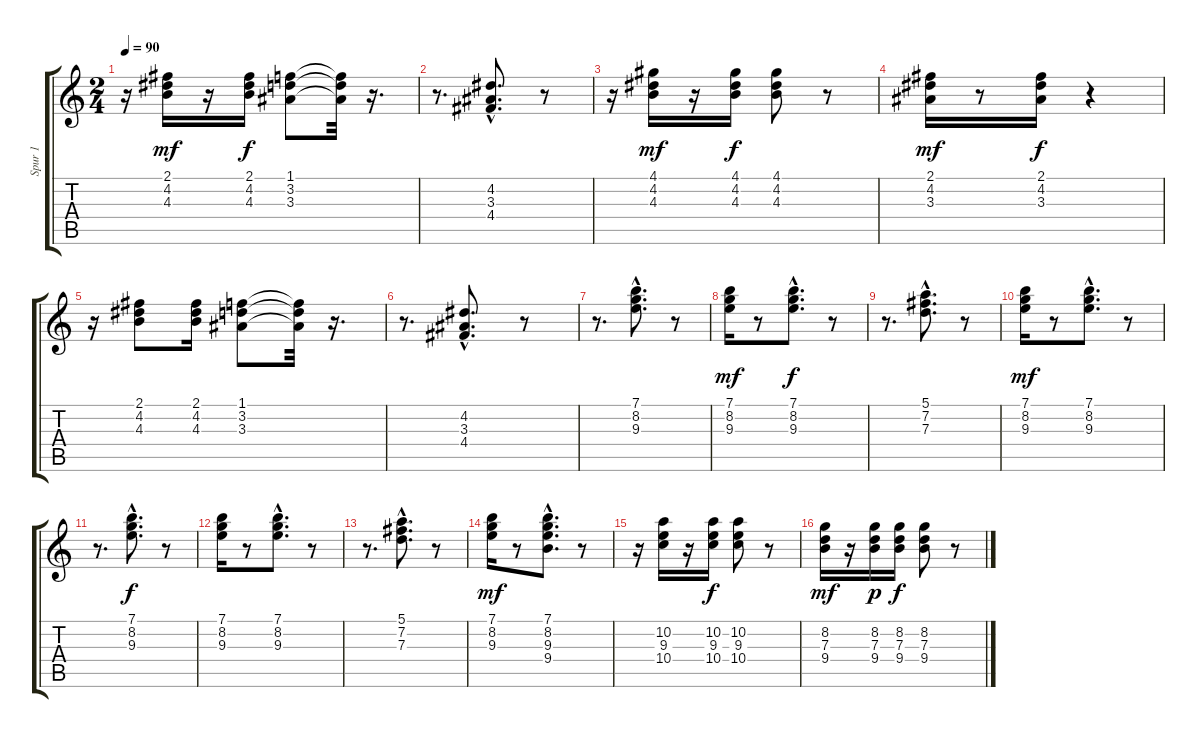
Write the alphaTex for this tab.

\track ("Spur 1" "Spur 1") {instrument acousticguitarsteel}
\staff {score tabs}
\tuning (E4 B3 G3 D3 A2 E2) {hide}
\ts (2 4)
\tempo 90
\clef g2
\ks c
r.16{dy f} (2.1 4.2 4.3).16{dy mf} r.16 (2.1 4.2 4.3).16{dy f} (1.1 3.2 3.3).8 (1.1{t} 3.2{t} 3.3{t}).32 r.16{d} |
r.8{d} (4.2{hac} 3.3{hac} 4.4{hac}).8{d} r.8 |
r.16 (4.1 4.2 4.3).16{dy mf} r.16 (4.1 4.2 4.3).16{dy f} (4.1 4.2 4.3).8 r.8 |
(2.1 4.2 3.3).16{dy mf} r.8 (2.1 4.2 3.3).16{dy f} r.4 |
r.16 (2.1 4.2 4.3).8 (2.1 4.2 4.3).16 (1.1 3.2 3.3).8 (1.1{t} 3.2{t} 3.3{t}).32 r.16{d} |
r.8{d} (4.2{hac} 3.3{hac} 4.4{hac}).8{d} r.8 |
r.8{d} (7.1{hac} 8.2{hac} 9.3{hac}).8{d} r.8 |
(7.1 8.2 9.3).16{dy mf} r.8 (7.1{hac} 8.2{hac} 9.3{hac}).8{d dy f} r.8 |
r.8{d} (5.1{hac} 7.2{hac} 7.3{hac}).8{d} r.8 |
(7.1 8.2 9.3).16{dy mf} r.8 (7.1{hac} 8.2{hac} 9.3{hac}).8{d} r.8 |
r.8{d} (7.1{hac} 8.2{hac} 9.3{hac}).8{d dy f} r.8 |
(7.1 8.2 9.3).16 r.8 (7.1{hac} 8.2{hac} 9.3{hac}).8{d} r.8 |
r.8{d} (5.1{hac} 7.2{hac} 7.3{hac}).8{d} r.8 |
(7.1 8.2 9.3).16{dy mf} r.8 (7.1{hac} 8.2{hac} 9.3{hac} 9.4{hac}).8{d} r.8 |
r.16 (10.2 9.3 10.4).16 r.16 (10.2 9.3 10.4).16{dy f} (10.2 9.3 10.4).8 r.8 |
(8.2 7.3 9.4).16{dy mf} r.16 (8.2 7.3 9.4).16{dy p} (8.2 7.3 9.4).16{dy f} (8.2 7.3 9.4).8 r.8
